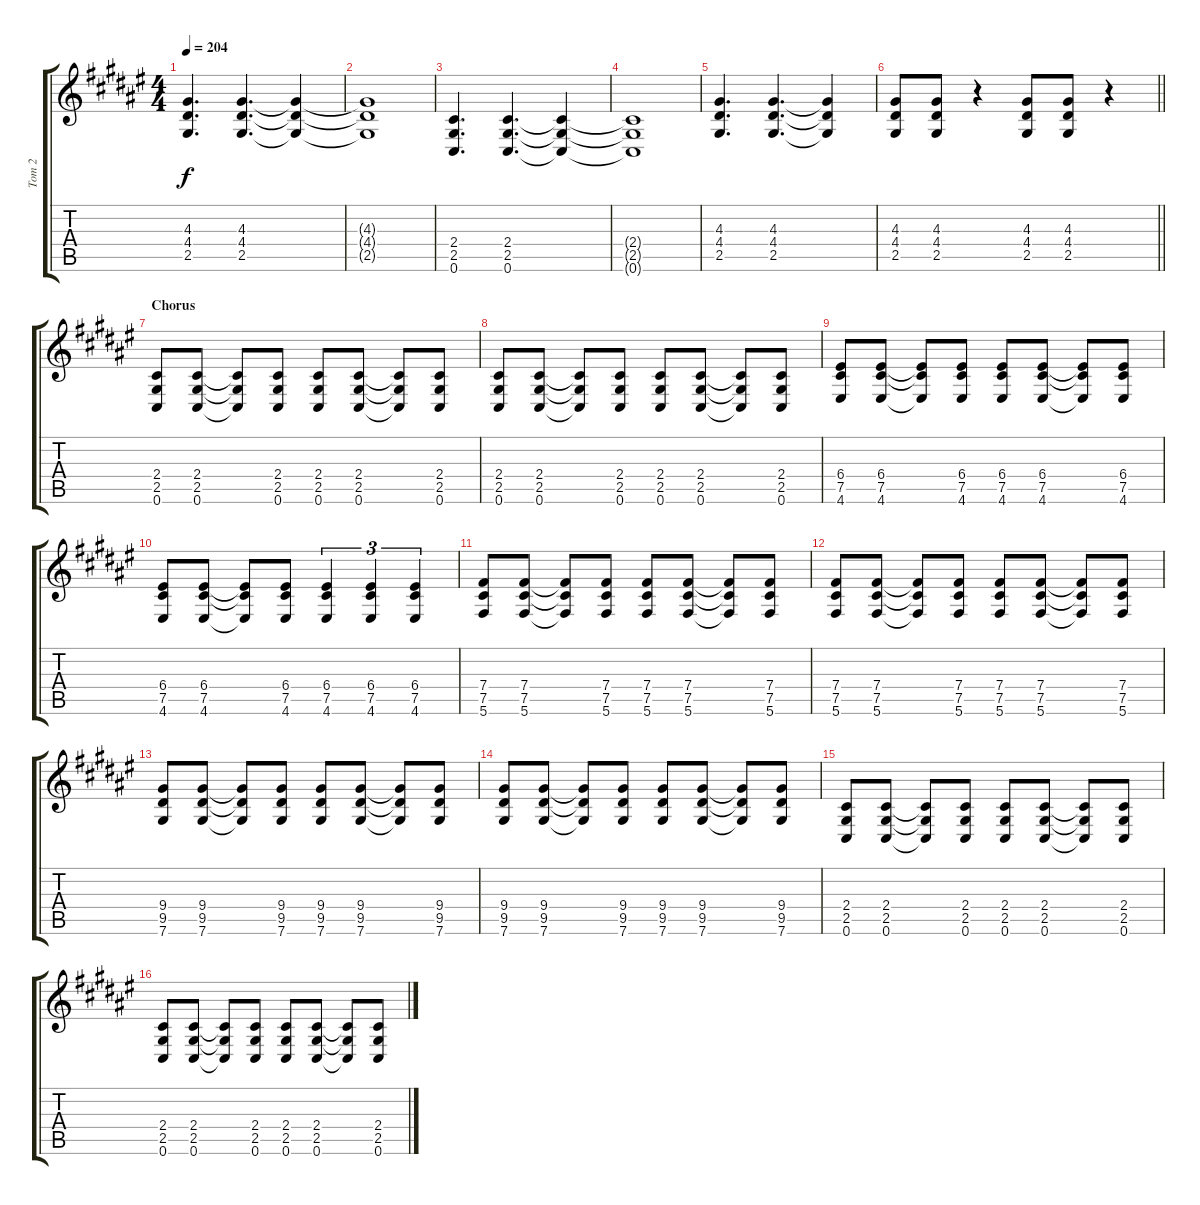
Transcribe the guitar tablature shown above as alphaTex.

\track ("Tom 2" "Tom 2") {instrument distortionguitar}
\staff {score tabs}
\tuning (Db4 Ab3 E3 B2 Gb2 Db2) {hide}
\ts (4 4)
\tempo 204
\clef g2
\ks f#
(4.3 4.4 2.5).4{d dy f} (4.3 4.4 2.5).4{d} (4.3{t} 4.4{t} 2.5{t}).4 |
(4.3{t} 4.4{t} 2.5{t}).1 |
(2.4 2.5 0.6).4{d volume 13} (2.4 2.5 0.6).4{d} (2.4{t} 2.5{t} 0.6{t}).4 |
(2.4{t} 2.5{t} 0.6{t}).1 |
(4.3 4.4 2.5).4{d} (4.3 4.4 2.5).4{d} (4.3{t} 4.4{t} 2.5{t}).4 |
\barLineRight lightlight
(4.3 4.4 2.5).8 (4.3 4.4 2.5).8 r.4 (4.3 4.4 2.5).8 (4.3 4.4 2.5).8 r.4 |
\section ("" "Chorus")
(2.4 2.5 0.6).8 (2.4 2.5 0.6).8 (2.4{t} 2.5{t} 0.6{t}).8 (2.4 2.5 0.6).8 (2.4 2.5 0.6).8 (2.4 2.5 0.6).8 (2.4{t} 2.5{t} 0.6{t}).8 (2.4 2.5 0.6).8 |
(2.4 2.5 0.6).8 (2.4 2.5 0.6).8 (2.4{t} 2.5{t} 0.6{t}).8 (2.4 2.5 0.6).8 (2.4 2.5 0.6).8 (2.4 2.5 0.6).8 (2.4{t} 2.5{t} 0.6{t}).8 (2.4 2.5 0.6).8 |
(6.4 7.5 4.6).8 (6.4 7.5 4.6).8 (6.4{t} 7.5{t} 4.6{t}).8 (6.4 7.5 4.6).8 (6.4 7.5 4.6).8 (6.4 7.5 4.6).8 (6.4{t} 7.5{t} 4.6{t}).8 (6.4 7.5 4.6).8 |
(6.4 7.5 4.6).8 (6.4 7.5 4.6).8 (6.4{t} 7.5{t} 4.6{t}).8 (6.4 7.5 4.6).8 (6.4 7.5 4.6).4{tu (3 2)} (6.4 7.5 4.6).4{tu (3 2)} (6.4 7.5 4.6).4{tu (3 2)} |
(7.4 7.5 5.6).8 (7.4 7.5 5.6).8 (7.4{t} 7.5{t} 5.6{t}).8 (7.4 7.5 5.6).8 (7.4 7.5 5.6).8 (7.4 7.5 5.6).8 (7.4{t} 7.5{t} 5.6{t}).8 (7.4 7.5 5.6).8 |
(7.4 7.5 5.6).8 (7.4 7.5 5.6).8 (7.4{t} 7.5{t} 5.6{t}).8 (7.4 7.5 5.6).8 (7.4 7.5 5.6).8 (7.4 7.5 5.6).8 (7.4{t} 7.5{t} 5.6{t}).8 (7.4 7.5 5.6).8 |
(9.4 9.5 7.6).8 (9.4 9.5 7.6).8 (9.4{t} 9.5{t} 7.6{t}).8 (9.4 9.5 7.6).8 (9.4 9.5 7.6).8 (9.4 9.5 7.6).8 (9.4{t} 9.5{t} 7.6{t}).8 (9.4 9.5 7.6).8 |
(9.4 9.5 7.6).8 (9.4 9.5 7.6).8 (9.4{t} 9.5{t} 7.6{t}).8 (9.4 9.5 7.6).8 (9.4 9.5 7.6).8 (9.4 9.5 7.6).8 (9.4{t} 9.5{t} 7.6{t}).8 (9.4 9.5 7.6).8 |
(2.4 2.5 0.6).8 (2.4 2.5 0.6).8 (2.4{t} 2.5{t} 0.6{t}).8 (2.4 2.5 0.6).8 (2.4 2.5 0.6).8 (2.4 2.5 0.6).8 (2.4{t} 2.5{t} 0.6{t}).8 (2.4 2.5 0.6).8 |
(2.4 2.5 0.6).8 (2.4 2.5 0.6).8 (2.4{t} 2.5{t} 0.6{t}).8 (2.4 2.5 0.6).8 (2.4 2.5 0.6).8 (2.4 2.5 0.6).8 (2.4{t} 2.5{t} 0.6{t}).8 (2.4 2.5 0.6).8
